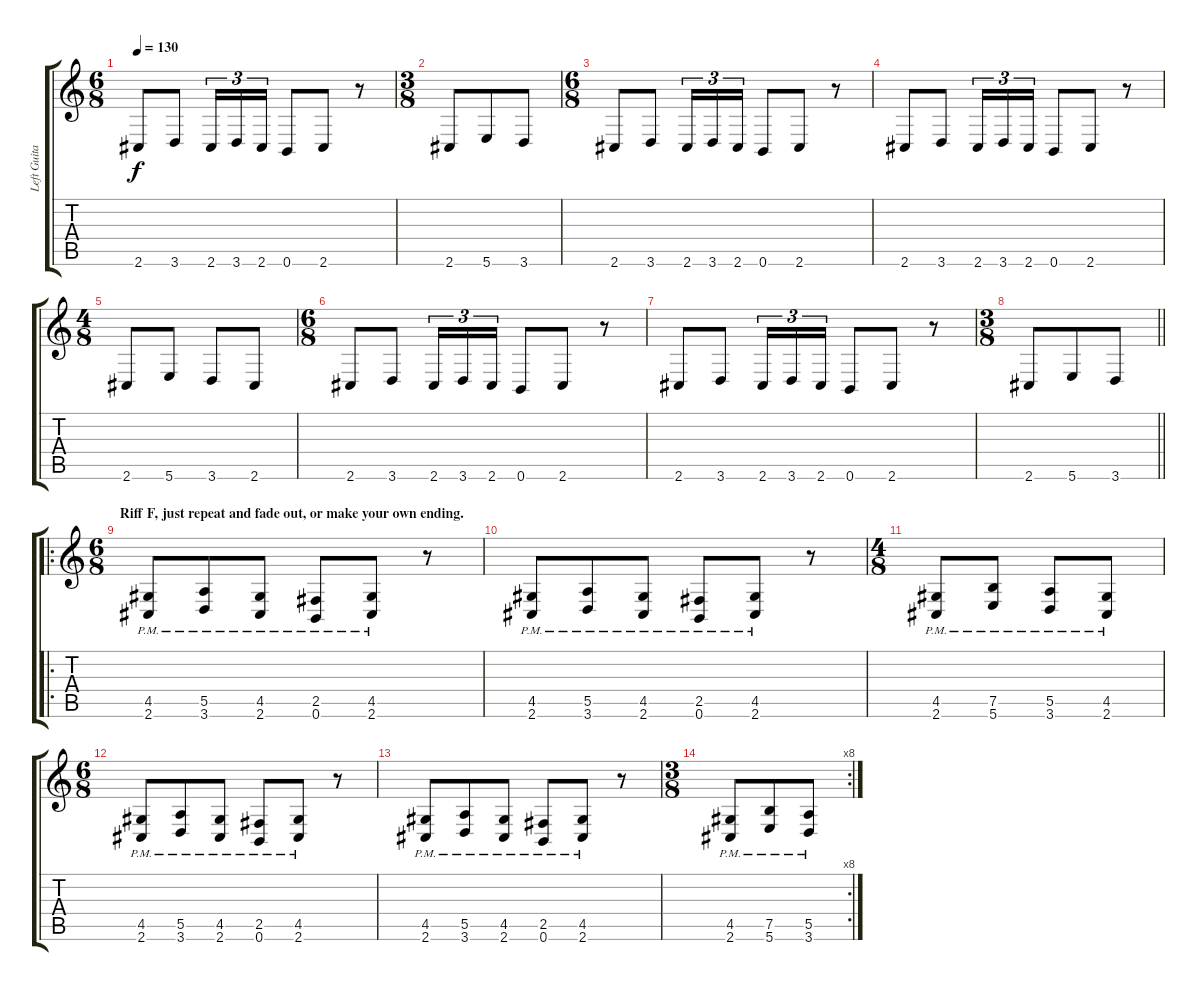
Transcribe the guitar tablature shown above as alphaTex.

\track ("Left Guitar" "Left Guita") {instrument distortionguitar}
\staff {score tabs}
\tuning (B3 Gb3 D3 A2 E2 B1) {hide}
\ts (6 8)
\tempo 130
\clef g2
\ks c
2.6.8{dy f} 3.6.8 2.6.16{tu (3 2)} 3.6.16{tu (3 2)} 2.6.16{tu (3 2)} 0.6.8 2.6.8 r.8 |
\ts (3 8)
2.6.8 5.6.8 3.6.8 |
\ts (6 8)
2.6.8 3.6.8 2.6.16{tu (3 2)} 3.6.16{tu (3 2)} 2.6.16{tu (3 2)} 0.6.8 2.6.8 r.8 |
2.6.8 3.6.8 2.6.16{tu (3 2)} 3.6.16{tu (3 2)} 2.6.16{tu (3 2)} 0.6.8 2.6.8 r.8 |
\ts (4 8)
2.6.8 5.6.8 3.6.8 2.6.8 |
\ts (6 8)
2.6.8 3.6.8 2.6.16{tu (3 2)} 3.6.16{tu (3 2)} 2.6.16{tu (3 2)} 0.6.8 2.6.8 r.8 |
2.6.8 3.6.8 2.6.16{tu (3 2)} 3.6.16{tu (3 2)} 2.6.16{tu (3 2)} 0.6.8 2.6.8 r.8 |
\ts (3 8)
\barLineRight lightlight
2.6.8 5.6.8 3.6.8 |
\ro
\ts (6 8)
\section ("" "Riff F, just repeat and fade out, or make your own ending.")
(4.5{pm} 2.6{pm}).8 (5.5{pm} 3.6{pm}).8 (4.5{pm} 2.6{pm}).8 (2.5{pm} 0.6{pm}).8 (4.5{pm} 2.6{pm}).8 r.8 |
(4.5{pm} 2.6{pm}).8 (5.5{pm} 3.6{pm}).8 (4.5{pm} 2.6{pm}).8 (2.5{pm} 0.6{pm}).8 (4.5{pm} 2.6{pm}).8 r.8 |
\ts (4 8)
(4.5{pm} 2.6{pm}).8 (7.5{pm} 5.6{pm}).8 (5.5{pm} 3.6{pm}).8 (4.5{pm} 2.6{pm}).8 |
\ts (6 8)
(4.5{pm} 2.6{pm}).8 (5.5{pm} 3.6{pm}).8 (4.5{pm} 2.6{pm}).8 (2.5{pm} 0.6{pm}).8 (4.5{pm} 2.6{pm}).8 r.8 |
(4.5{pm} 2.6{pm}).8 (5.5{pm} 3.6{pm}).8 (4.5{pm} 2.6{pm}).8 (2.5{pm} 0.6{pm}).8 (4.5{pm} 2.6{pm}).8 r.8 |
\rc 8
\ts (3 8)
(4.5{pm} 2.6{pm}).8 (7.5{pm} 5.6{pm}).8 (5.5{pm} 3.6{pm}).8
